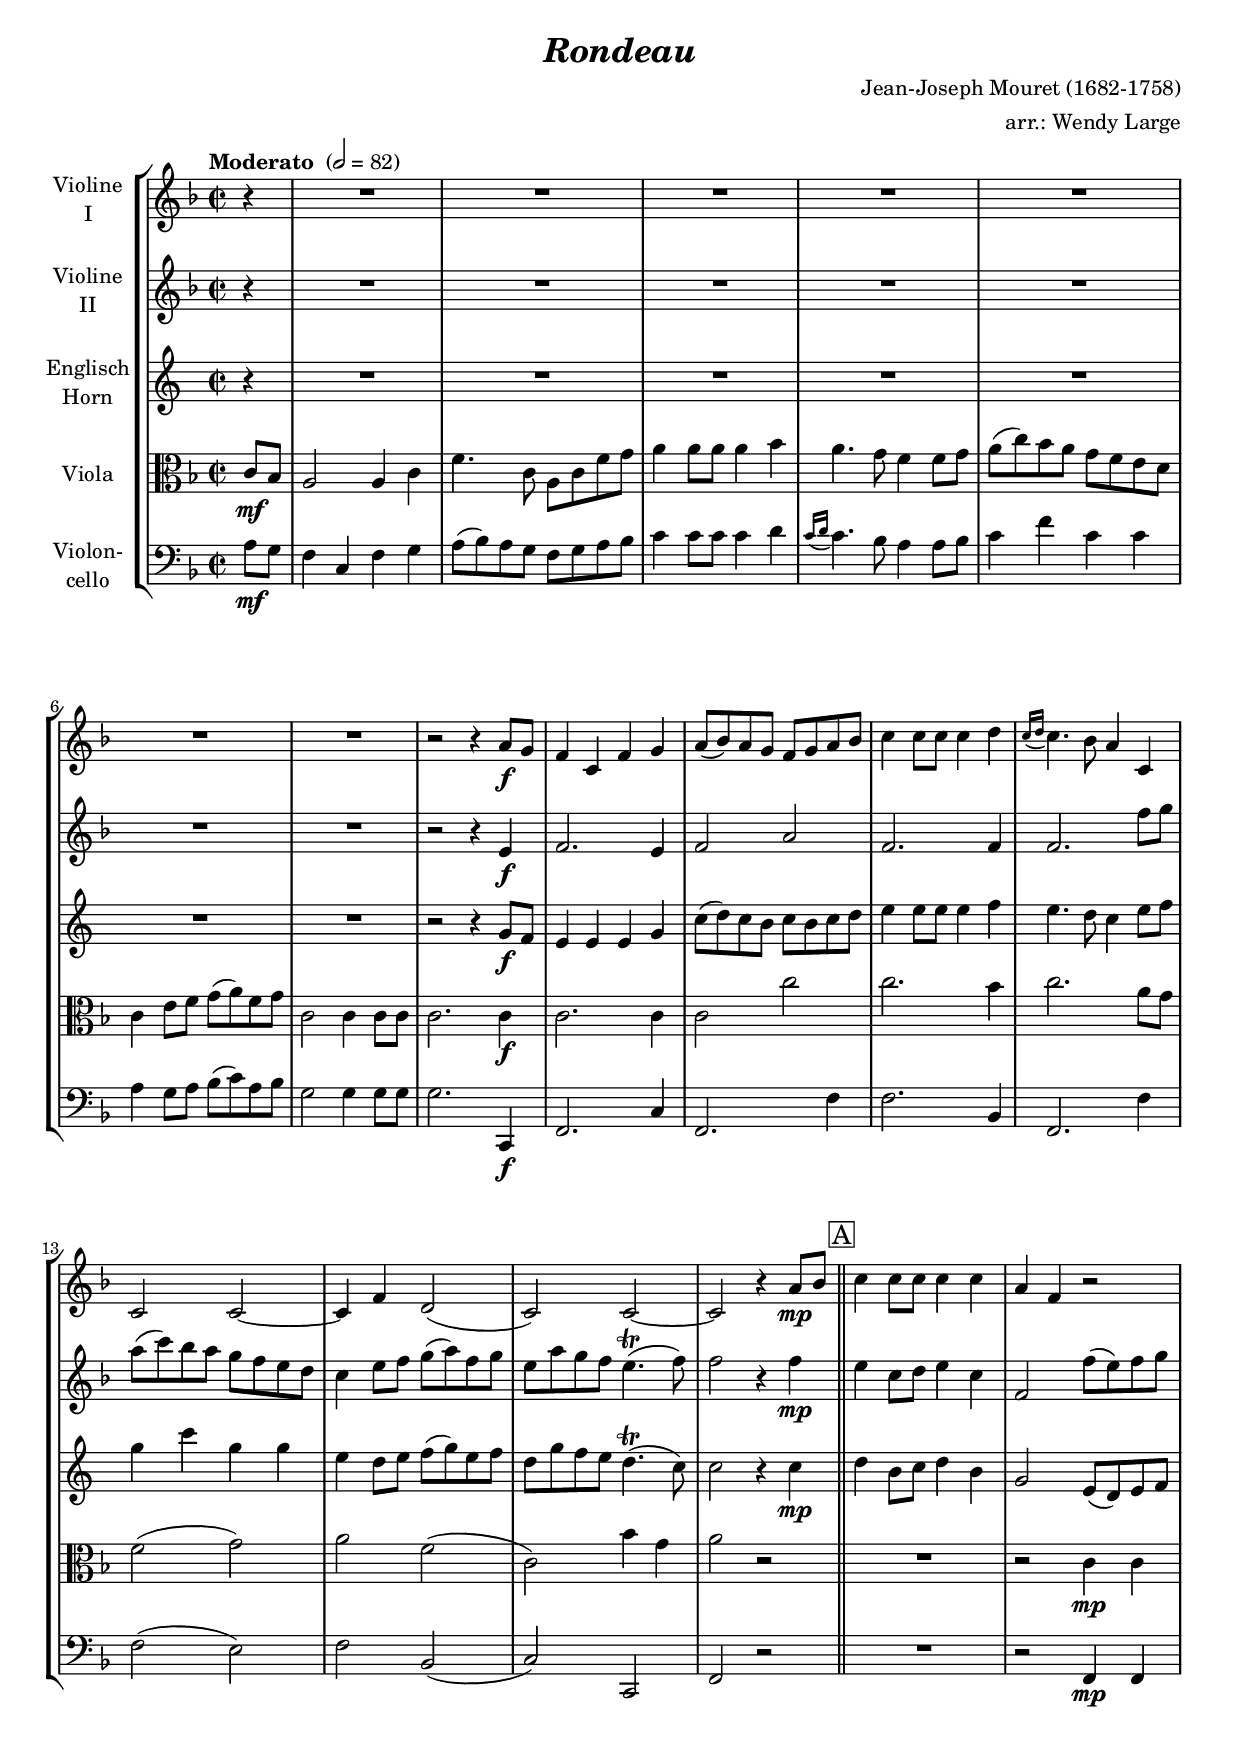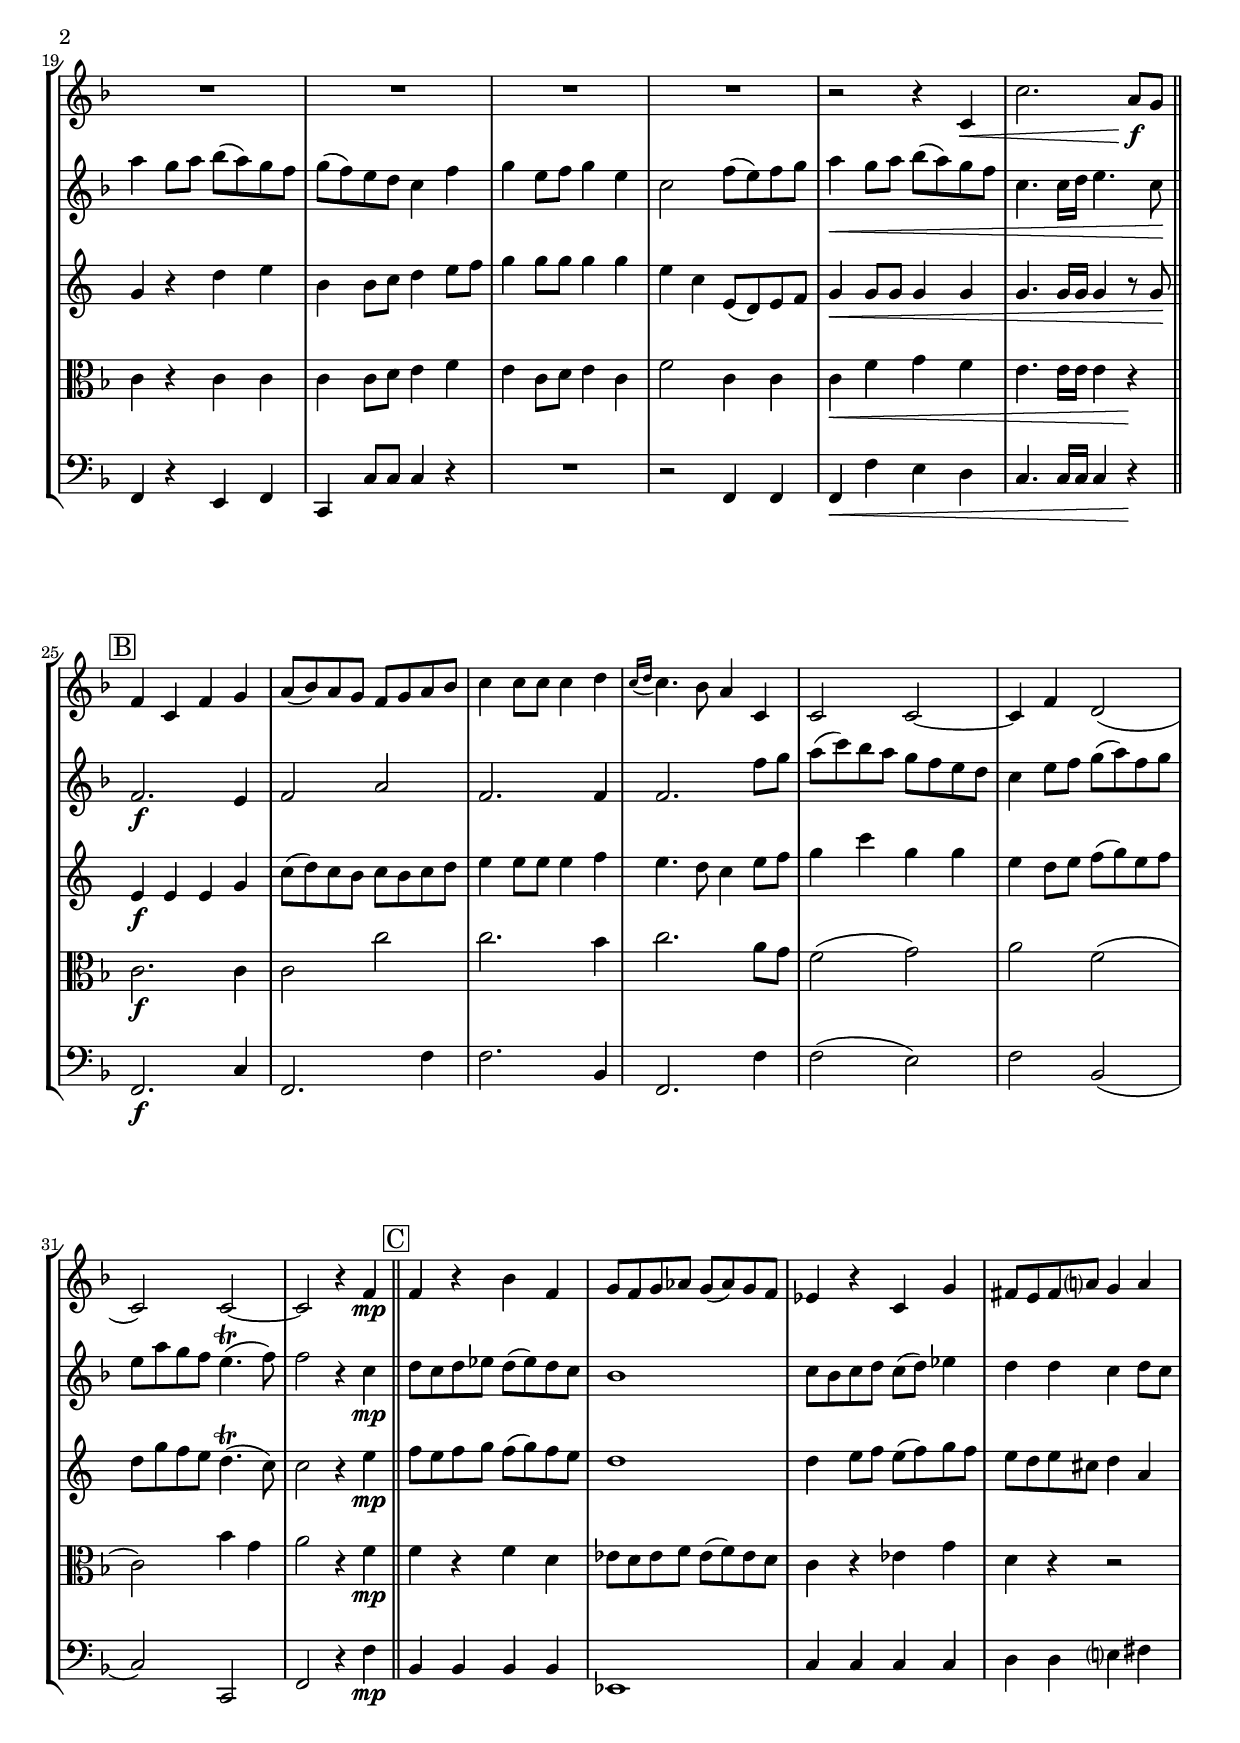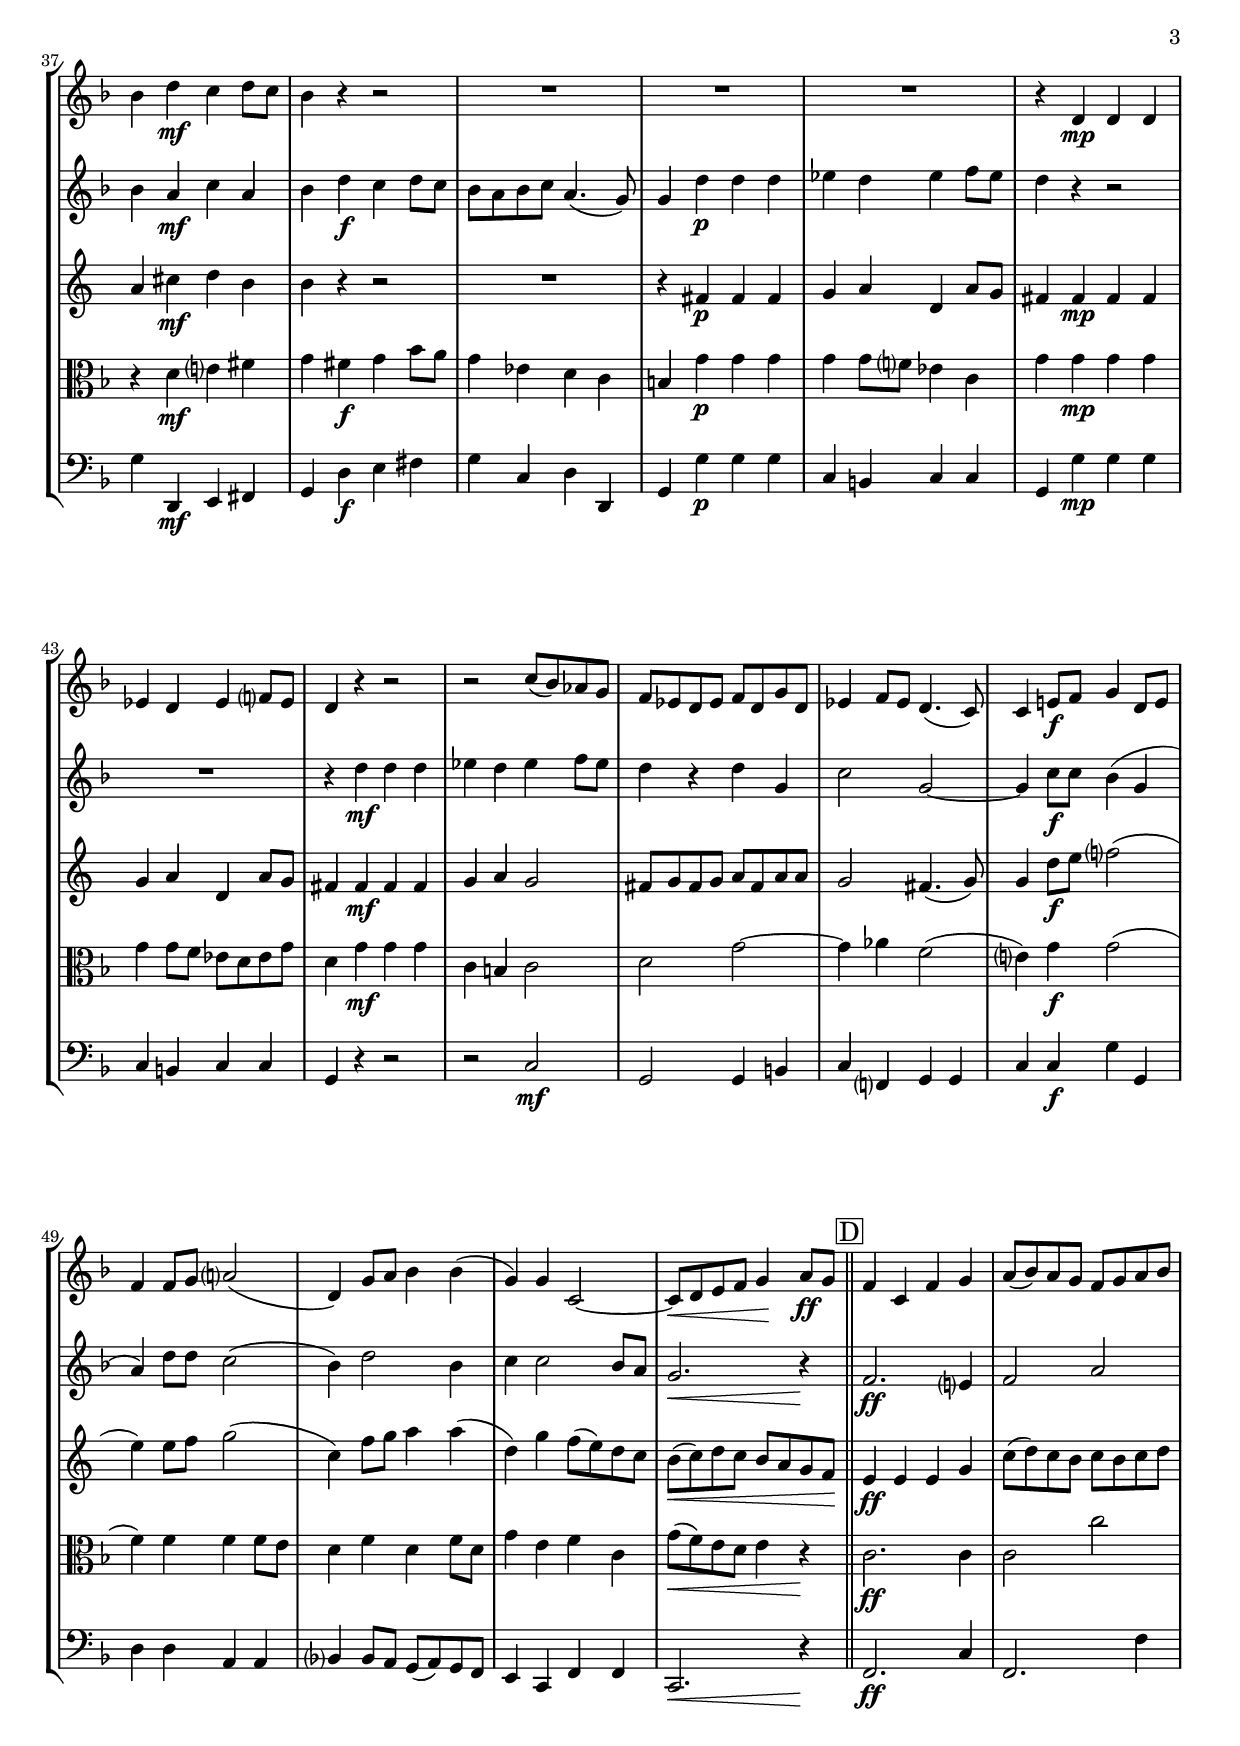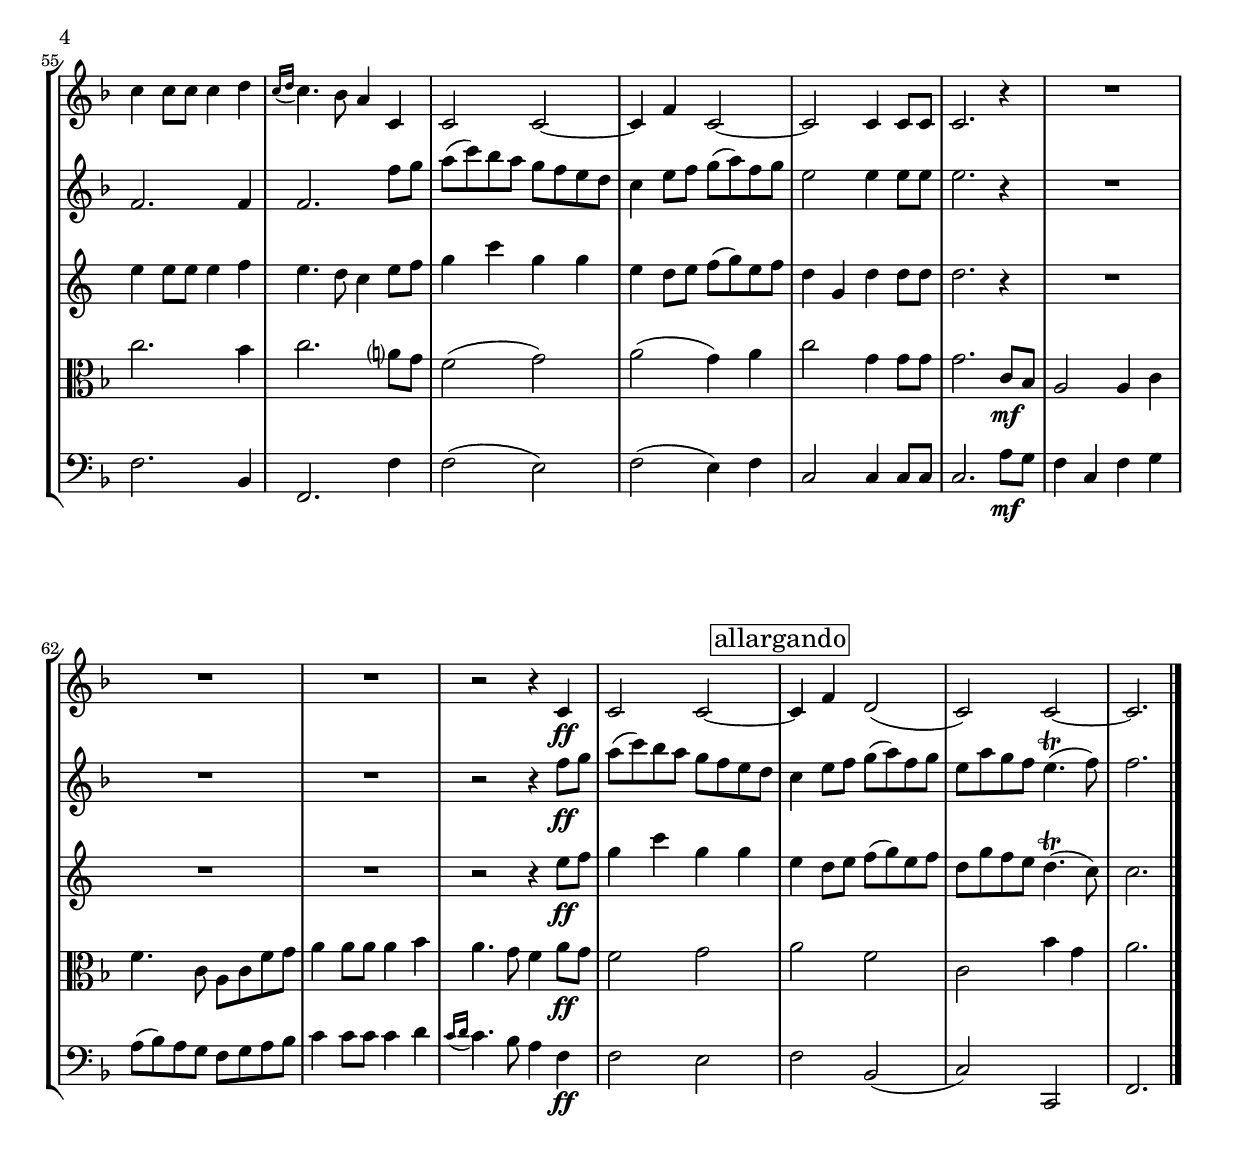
\version "2.14.2"
\include "deutsch.ly"

#(set-global-staff-size 18.5)

\header {
  title     = \markup \bold \italic "Rondeau"
  composer  = "Jean-Joseph Mouret (1682-1758)"
  arranger  = "arr.: Wendy Large"
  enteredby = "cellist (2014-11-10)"
}

voiceconsts = {
  \key b \major
  \time 2/2
  \tempo "Moderato " 2=82
  %\numericTimeSignature
  \compressFullBarRests
}

mieh = "english horn"
mist = "string ensemble 1"
miba = "drawbar organ"

boxa = { \bar "||" \mark \markup \box "A" }
boxb = { \bar "||" \mark \markup \box "B" }
boxc = { \bar "||" \mark \markup \box "C" }
boxd = { \bar "||" \mark \markup \box "D" }

alla = \mark \markup \box "allargando"

va = \relative c'' {
   \voiceconsts

   \partial 4 r4
   R1*7
   r2 r4 d8\f c
   b4 f b c
   d8( es) d c b c d es
   f4 f8 f f4 g

   \appoggiatura { f16[ g] } f4. es8 d4 f,
   f2 f~
   f4 b g2(
   f) f~
   f r4 d'8\mp es \boxa

   f4 f8 f f4 f
   d b r2
   R1*4
   r2 r4 f\<
   f'2. d8\!\f c \boxb

   b4 f b c
   d8( es) d c b c d es
   f4 f8 f f4 g
   \appoggiatura { f16[ g] } f4. es8 d4 f,

   f2 f~
   f4 b g2(
   f) f~
   f r4 b\mp \boxc

   b r es b
   c8 b c des c( des) c b
   as4 r f c'
   h8 a h d? c4 d

   es g\mf f g8 f
   es4 r r2
   R1*3
   r4 g,\mp g g
   as g as b?8 as

   g4 r r2
   r f'8( es) des c
   b as g as b g c g
   as4 b8 as g4.( f8)

   f4 a!8\f b c4 g8 a
   b4 b8 c d?2(
   g,4) c8 d es4 es(

   c) c f,2~
   f8\< g a b c4\! d8\ff c \boxd

   b4 f b c
   d8( es) d c b c d es
   f4 f8 f f4 g
   \appoggiatura { f16[ g] } f4. es8 d4 f,

   f2 f~
   f4 b f2~
   f f4 f8 f
   f2. r4
   R1*3

   r2 r4 f\ff
   f2 f~ \alla
   f4 b g2(
   f) f~
   f2. \bar "|."
}

vb = \relative c' {
   \voiceconsts

   \partial 4 r4
   R1*7
   r2 r4 f8\f es
   d4 d d f

   b8( c) b a b a b c
   d4 d8 d d4 es
   d4. c8 b4 d8 es

   f4 b f f
   d c8 d es( f) d es
   c f es d c4.(\trill b8)
   b2 r4 b\mp \boxa

   c a8 b c4 a
   f2 d8( c) d es
   f4 r c' d
   a a8 b c4 d8 es

   f4 f8 f f4 f
   d b d,8( c) d es
   f4\< f8 f f4 f
   f4. f16 f f4 r8 f\! \boxb

   d4\f d d f
   b8( c) b a b a b c
   d4 d8 d d4 es
   d4. c8 b4 d8 es

   f4 b f f
   d c8 d es8( f) d es
   c f es d c4.(\trill b8)
   b2 r4 d\mp \boxc

   es8 d es f es( f) es d
   c1
   c4 d8 es d( es) f es
   d c d h c4 g
   g h\mf c a

   a r r2
   R1
   r4 e\p e e
   f g c, g'8 f
   e4 e\mp e e

   f g c, g'8 f
   e4 e\mf e e
   f g f2
   e8 f e f g e g g
   f2 e4.( f8)

   f4 c'8\f d es?2(
   d4) d8 es f2(
   b,4) es8 f g4 g(

   c,) f es8( d) c b
   a(\< b) c b a g f es\! \boxd

   d4\ff d d f
   b8( c) b a b a b c
   d4 d8 d d4 es
   d4. c8 b4 d8 es

   f4 b f f
   d c8 d es( f) d es
   c4 f, c' c8 c
   c2. r4
   R1*3

   r2 r4 d8\ff es
   f4 b f f \alla
   d c8 d es( f) d es
   c f es d c4.(\trill b8)
   b2. \bar "|."
}

vc = \relative c'' {
   \voiceconsts

   \partial 4 r4
   R1*7
   r2 r4 a\f
   b2. a4

   b2 d
   b2. b4
   b2. b'8 c
   d( f) es d c b a g

   f4 a8 b c( d) b c
   a d c b a4.(\trill b8)
   b2 r4 b\mp \boxa

   a f8 g a4 f
   b,2 b'8( a) b c
   d4 c8 d es( d) c b
   c( b) a g f4 b

   c a8 b c4 a
   f2 b8( a) b c
   d4\< c8 d es( d) c b
   f4. f16 g a4. f8\! \boxb

   b,2.\f a4
   b2 d
   b2. b4
   b2. b'8 c
   d( f) es d c b a g

   f4 a8 b c( d) b c
   a d c b a4.(\trill b8)
   b2 r4 f\mp \boxc

   g8 f g as g( as) g f
   es1
   f8 es f g f( g) as4
   g g f g8 f
   es4 d\mf f d

   es g\f f g8 f
   es d es f d4.( c8)
   c4 g'\p g g
   as g as b8 as
   g4 r r2

   R1
   r4 g\mf g g
   as g as b8 as
   g4 r g c,
   f2 c~

   c4 f8\f f es4( c
   d) g8 g f2(
   es4) g2 es4
   f f2 es8 d
   c2.\< r4\! \boxd

   b2.\ff a?4
   b2 d
   b2. b4
   b2. b'8 c
   d( f) es d c b a g

   f4 a8 b c( d) b c
   a2 a4 a8 a
   a2. r4
   R1*3
   r2 r4 b8\ff c

   d( f) es d c b a g \alla
   f4 a8 b c( d) b c
   a d c b a4.(\trill b8)
   b2. \bar "|."
}

vd = \relative c' {
   \voiceconsts
   \clef "alto"

   \partial 4 f8\mf es
   d2 d4 f
   b4. f8 d f b c
   d4 d8 d d4 es
   d4. c8 b4 b8 c

   d( f) es d c b a g
   f4 a8 b c( d) b c
   f,2 f4 f8 f
   f2. f4\f
   f2. f4

   f2 f'
   f2. es4
   f2. d8 c
   b2( c)

   d b(
   f) es'4 c
   d2 r \boxa

   R1
   r2 f,4\mp f
   f r f f
   f f8 g a4 b

   a f8 g a4 f
   b2 f4 f
   f\< b c b
   a4. a16 a a4 r\! \boxb

   f2.\f f4
   f2 f'
   f2. es4
   f2. d8 c

   b2( c)
   d b(
   f) es'4 c
   d2 r4 b\mp \boxc

   b r b g
   as8 g as b as( b) as g
   f4 r as c
   g r r2
   r4 g\mf a? h

   c h\f c es8 d
   c4 as g f
   e c'\p c c
   c c8 b? as4 f
   c' c\mp c c

   c c8 b as g as c
   g4 c\mf c c
   f, e f2
   g c~
   c4 des b2(

   a?4) c\f c2(
   b4) b b b8 a
   g4 b g b8 g
   c4 a b f
   c'8(\< b) a g a4 r\! \boxd

   f2.\ff f4
   f2 f'
   f2. es4
   f2. d?8 c
   b2( c)
   d( c4) d

   f2 c4 c8 c
   c2. f,8\mf es
   d2 d4 f
   b4. f8 d f b c
   d4 d8 d d4 es

   d4. c8 b4 d8\ff c
   b2 c \alla
   d b
   f es'4 c
   d2. \bar "|."
}

ve = \relative c' {
   \voiceconsts
   \clef "bass"

   \partial 4 d8\mf c
   b4 f b c
   d8( es) d c b c d es
   f4 f8 f f4 g
   \appoggiatura { f16[ g] } f4. es8 d4 d8 es

   f4 b f f
   d c8 d es( f) d es
   c2 c4 c8 c 
   c2. f,,4\f
   b2. f'4

   b,2. b'4
   b2. es,4
   b2. b'4
   b2( a)

   b es,(
   f) f,
   b r \boxa

   R1
   r2 b4\mp b
   b r a b
   f f'8 f f4 r

   R1
   r2 b,4 b
   b\< b' a g
   f4. f16 f f4 r\! \boxb

   b,2.\f f'4
   b,2. b'4
   b2. es,4
   b2. b'4

   b2( a)
   b es,(
   f) f, b r4 b'\mp \boxc

   es, es es es
   as,1
   f'4 f f f
   g g a? h
   c g,\mf a h

   c g'\f a h
   c f, g g,
   c c'\p c c
   f, e f f
   c c'\mp c c

   f, e f f
   c r r2
   r f\mf
   c c4 e
   f b,? c c

   f f\f c' c,
   g' g d d
   es? es8 d c( d) c b
   a4 f b b
   f2.\< r4\! \boxd

   b2.\ff f'4
   b,2. b'4
   b2. es,4
   b2. b'4
   b2( a)
   b( a4) b

   f2 f4 f8 f
   f2. d'8\mf c
   b4 f b c
   d8( es) d c b c d es

   f4 f8 f f4 g
   \appoggiatura { f16[ g] } f4. es8 d4 b\ff

   b2 a \alla
   b es,(
   f) f,
   b2. \bar "|."
}


music = \new StaffGroup <<
      \new Staff {
        \set Staff.midiInstrument = \mist
        \set Staff.instrumentName = \markup \center-column { "Violine" "I" }
        \transpose b f { \va }
      }

      \new Staff {
        \set Staff.midiInstrument = \mist
        \set Staff.instrumentName = \markup \center-column { "Violine" "II" }
        \transpose b f { \vc }
      }

      \new Staff {
        \set Staff.midiInstrument = \mieh
        \set Staff.instrumentName = \markup \center-column { "Englisch" "Horn" }
        \transpose b c' { \vb }
      }

      \new Staff {
        \set Staff.midiInstrument = \mist
        \set Staff.instrumentName = \markup \center-column { "Viola" }
        \transpose b f { \vd }
      }

      \new Staff {
        \set Staff.midiInstrument = \miba
        \set Staff.instrumentName = \markup \center-column { "Violon-" "cello" }
        \transpose b f { \ve }
      }
>>

\book {
  \score {
   \music
    \layout {}
  }

  \score {
    \unfoldRepeats \music

    \midi {
      \context {
        \Score
      }
    }
  }
}
